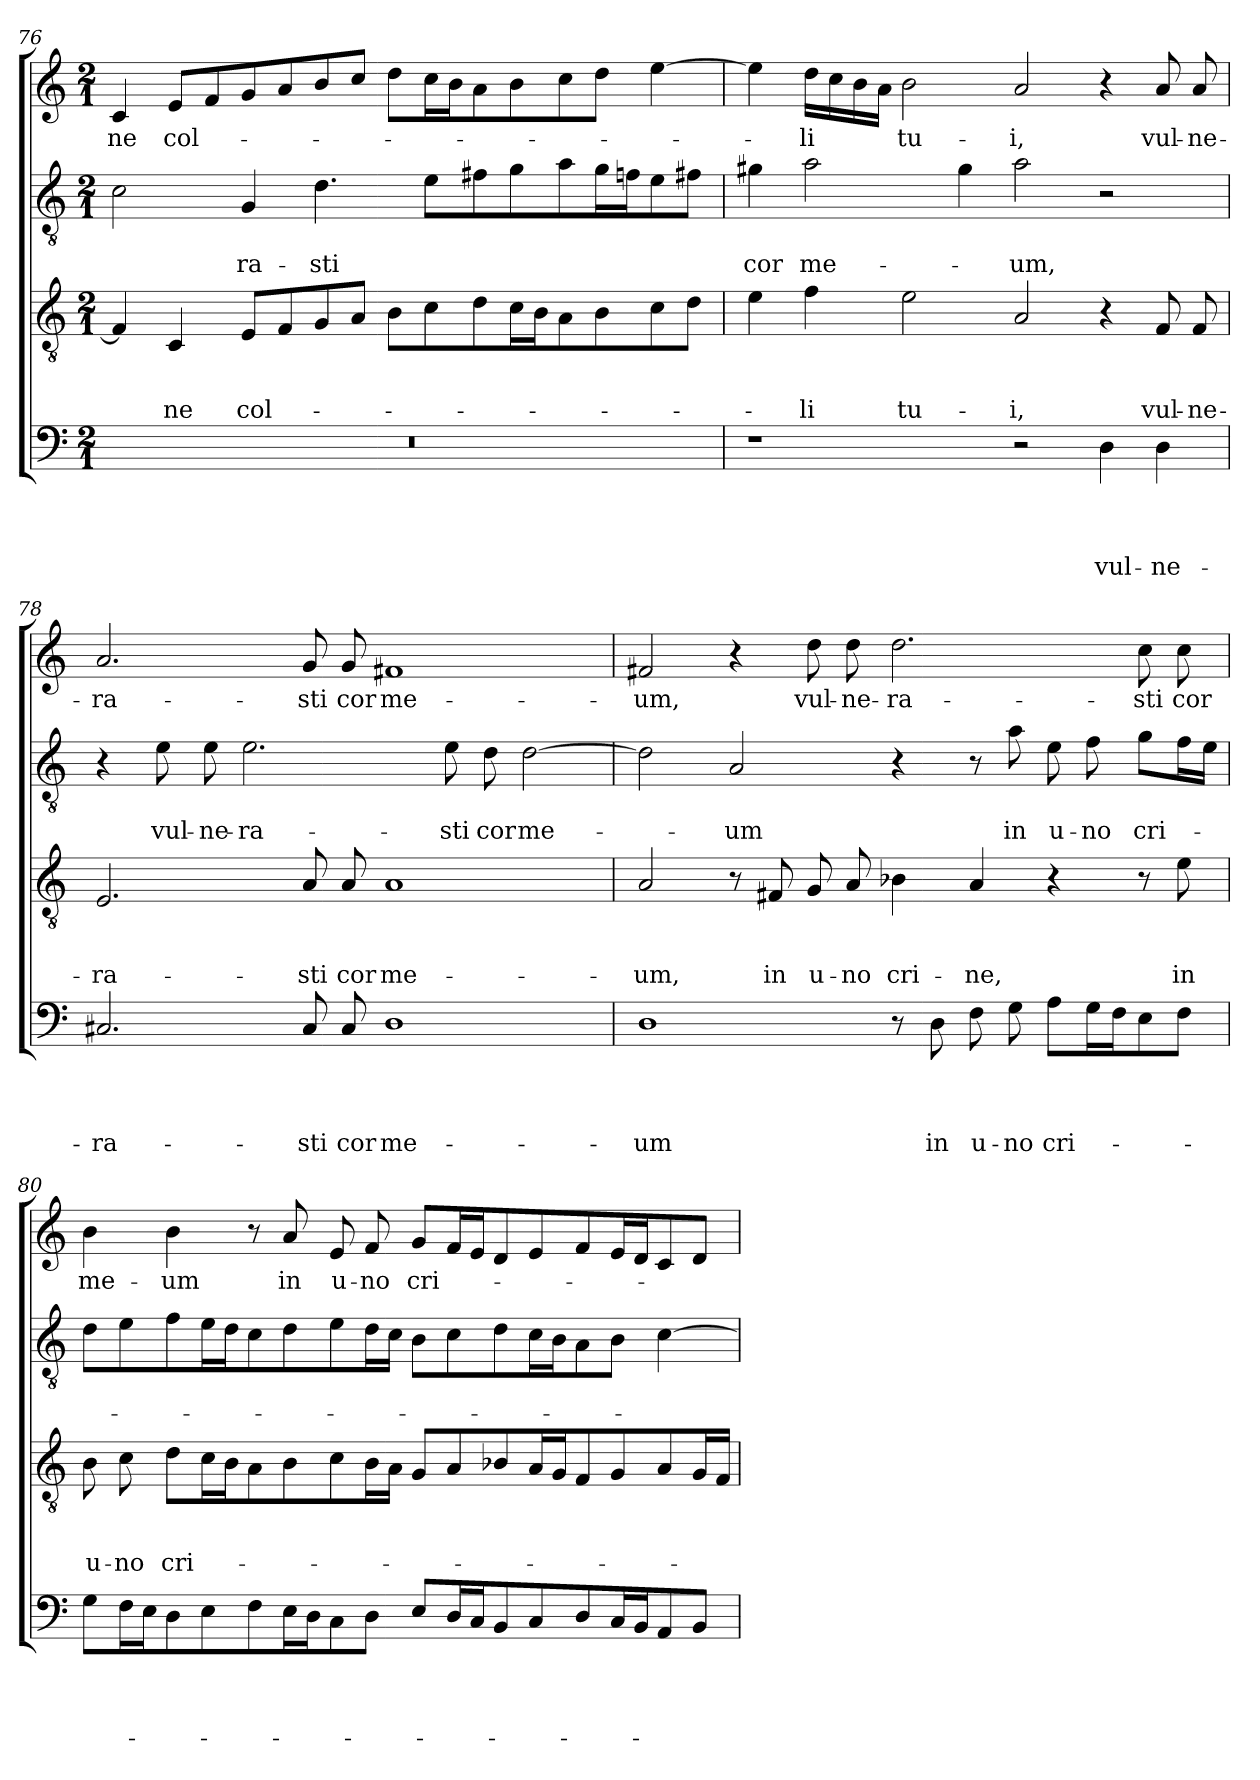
**kern	**text	**text	**text	**text	**kern	**text	**text	**text	**kern	**text	**text	**kern	**text
*part4	*part4	*part4	*part4	*part4	*part3	*part3	*part3	*part3	*part2	*part2	*part2	*part1	*part1
*staff4	*staff4	*staff4	*staff4	*staff4	*staff3	*staff3	*staff3	*staff3	*staff2	*staff2	*staff2	*staff1	*staff1
!!LO:LB:g=z
*clefF4	*	*	*	*	*clefGv2	*	*	*	*clefGv2	*	*	*clefG2	*
*k[]	*	*	*	*	*k[]	*	*	*	*k[]	*	*	*k[]	*
*C:	*	*	*	*	*C:	*	*	*	*C:	*	*	*C:	*
*M2/1	*	*	*	*	*M2/1	*	*	*	*M2/1	*	*	*M2/1	*
=76	=76	=76	=76	=76	=76	=76	=76	=76	=76	=76	=76	=76	=76
!	!	!	!	!	!	!	!	!	!	!	!	!	!LO:LY:b
0r	.	.	.	.	4F/]	.	.	.	2c\	.	.	4c/	-ne
!	!	!	!	!	!	!	!	!LO:LY:b	!	!	!	!	!LO:LY:b
.	.	.	.	.	4C/	.	.	-ne	.	.	.	8e/L	col-
.	.	.	.	.	.	.	.	.	.	.	.	8f/	.
!	!	!	!	!	!	!	!	!LO:LY:b	!	!	!LO:LY:b	!	!
.	.	.	.	.	8E/L	.	.	col-	4G/	.	-ra-	8g/	.
.	.	.	.	.	8F/	.	.	.	.	.	.	8a/	.
!	!	!	!	!	!	!	!	!	!	!	!LO:LY:b	!	!
.	.	.	.	.	8G/	.	.	.	4.d\	.	-sti	8b/	.
.	.	.	.	.	8A/J	.	.	.	.	.	.	8cc/J	.
.	.	.	.	.	8B\L	.	.	.	.	.	.	8dd\L	.
.	.	.	.	.	8c\	.	.	.	8e\L	.	.	16cc\L	.
.	.	.	.	.	.	.	.	.	.	.	.	16b\J	.
.	.	.	.	.	8d\	.	.	.	8f#X\	.	.	8a\	.
.	.	.	.	.	16c\L	.	.	.	8g\	.	.	8b\	.
.	.	.	.	.	16B\J	.	.	.	.	.	.	.	.
.	.	.	.	.	8A\	.	.	.	8a\	.	.	8cc\	.
.	.	.	.	.	8B\	.	.	.	16g\L	.	.	8dd\J	.
.	.	.	.	.	.	.	.	.	16fn\J	.	.	.	.
.	.	.	.	.	8c\	.	.	.	8e\	.	.	[4ee\	.
.	.	.	.	.	8d\J	.	.	.	8f#X\J	.	.	.	.
=77	=77	=77	=77	=77	=77	=77	=77	=77	=77	=77	=77	=77	=77
!	!	!	!	!	!	!	!	!	!	!	!LO:LY:b	!	!
1r	.	.	.	.	4e\	.	.	.	4g#X\	.	cor	4ee\]	.
!	!	!	!	!	!	!	!	!LO:LY:b	!	!	!LO:LY:b	!	!LO:LY:b
.	.	.	.	.	4f\	.	.	-li	2a\	.	me-	16dd\LL	-li
.	.	.	.	.	.	.	.	.	.	.	.	16cc\	.
.	.	.	.	.	.	.	.	.	.	.	.	16b\	.
.	.	.	.	.	.	.	.	.	.	.	.	16a\JJ	.
!	!	!	!	!	!	!	!	!LO:LY:b	!	!	!	!	!LO:LY:b
.	.	.	.	.	2e\	.	.	tu-	.	.	.	2b\	tu-
.	.	.	.	.	.	.	.	.	4g#\	.	.	.	.
!	!	!	!	!	!	!	!	!LO:LY:b	!	!	!LO:LY:b	!	!LO:LY:b
2r	.	.	.	.	2A/	.	.	-i,	2a\	.	-um,	2a/	-i,
!	!	!	!	!LO:LY:b	!	!	!	!	!	!	!	!	!
4D\	.	.	.	vul-	4r	.	.	.	2r	.	.	4r	.
!	!	!	!	!LO:LY:b	!	!	!	!LO:LY:b	!	!	!	!	!LO:LY:b
4D\	.	.	.	-ne-	8F/	.	.	vul-	.	.	.	8a/	vul-
!	!	!	!	!	!	!	!	!LO:LY:b	!	!	!	!	!LO:LY:b
.	.	.	.	.	8F/	.	.	-ne-	.	.	.	8a/	-ne-
=78	=78	=78	=78	=78	=78	=78	=78	=78	=78	=78	=78	=78	=78
!	!	!	!	!LO:LY:b	!	!	!	!LO:LY:b	!	!	!	!	!LO:LY:b
2.C#X/	.	.	.	-ra-	2.E/	.	.	-ra-	4r	.	.	2.a/	-ra-
!	!	!	!	!	!	!	!	!	!	!	!LO:LY:b	!	!
.	.	.	.	.	.	.	.	.	8e\	.	vul-	.	.
!	!	!	!	!	!	!	!	!	!	!	!LO:LY:b	!	!
.	.	.	.	.	.	.	.	.	8e\	.	-ne-	.	.
!	!	!	!	!	!	!	!	!	!	!	!LO:LY:b	!	!
.	.	.	.	.	.	.	.	.	2.e\	.	-ra-	.	.
!	!	!	!	!LO:LY:b	!	!	!	!LO:LY:b	!	!	!	!	!LO:LY:b
8C#/	.	.	.	-sti	8A/	.	.	-sti	.	.	.	8g/	-sti
!	!	!	!	!LO:LY:b	!	!	!	!LO:LY:b	!	!	!	!	!LO:LY:b
8C#/	.	.	.	cor	8A/	.	.	cor	.	.	.	8g/	cor
!	!	!	!	!LO:LY:b	!	!	!	!LO:LY:b	!	!	!	!	!LO:LY:b
1D	.	.	.	me-	1A	.	.	me-	.	.	.	1f#X	me-
!	!	!	!	!	!	!	!	!	!	!	!LO:LY:b	!	!
.	.	.	.	.	.	.	.	.	8e\	.	-sti	.	.
!	!	!	!	!	!	!	!	!	!	!	!LO:LY:b	!	!
.	.	.	.	.	.	.	.	.	8d\	.	cor	.	.
!	!	!	!	!	!	!	!	!	!	!	!LO:LY:b	!	!
.	.	.	.	.	.	.	.	.	[2d\	.	me-	.	.
!!LO:LB:g=z
=79	=79	=79	=79	=79	=79	=79	=79	=79	=79	=79	=79	=79	=79
!	!	!	!	!LO:LY:b	!	!	!	!LO:LY:b	!	!	!	!	!LO:LY:b
1D	.	.	.	-um	2A/	.	.	-um,	2d\]	.	.	2f#X/	-um,
!	!	!	!	!	!	!	!	!	!	!	!LO:LY:b	!	!
.	.	.	.	.	8r	.	.	.	2A/	.	-um	4r	.
!	!	!	!	!	!	!	!	!LO:LY:b	!	!	!	!	!
.	.	.	.	.	8F#X/	.	.	in	.	.	.	.	.
!	!	!	!	!	!	!	!	!LO:LY:b	!	!	!	!	!LO:LY:b
.	.	.	.	.	8G/	.	.	u-	.	.	.	8dd\	vul-
!	!	!	!	!	!	!	!	!LO:LY:b	!	!	!	!	!LO:LY:b
.	.	.	.	.	8A/	.	.	-no	.	.	.	8dd\	-ne-
!	!	!	!	!	!	!	!	!LO:LY:b	!	!	!	!	!LO:LY:b
8r	.	.	.	.	4B-X\	.	.	cri-	4r	.	.	2.dd\	-ra-
!	!	!	!	!LO:LY:b	!	!	!	!	!	!	!	!	!
8D\	.	.	.	in	.	.	.	.	.	.	.	.	.
!	!	!	!	!LO:LY:b	!	!	!	!LO:LY:b	!	!	!	!	!
8F\	.	.	.	u-	4A/	.	.	-ne,	8r	.	.	.	.
!	!	!	!	!LO:LY:b	!	!	!	!	!	!	!LO:LY:b	!	!
8G\	.	.	.	-no	.	.	.	.	8a\	.	in	.	.
!	!	!	!	!LO:LY:b	!	!	!	!	!	!	!LO:LY:b	!	!
8A\L	.	.	.	cri-	4r	.	.	.	8e\	.	u-	.	.
!	!	!	!	!	!	!	!	!	!	!	!LO:LY:b	!	!
16G\L	.	.	.	.	.	.	.	.	8f\	.	-no	.	.
16F\J	.	.	.	.	.	.	.	.	.	.	.	.	.
!	!	!	!	!	!	!	!	!	!	!	!LO:LY:b	!	!LO:LY:b
8E\	.	.	.	.	8r	.	.	.	8g\L	.	cri-	8cc\	-sti
!	!	!	!	!	!	!	!	!LO:LY:b	!	!	!	!	!LO:LY:b
8F\J	.	.	.	.	8e\	.	.	in	16f\L	.	.	8cc\	cor
.	.	.	.	.	.	.	.	.	16e\JJ	.	.	.	.
=80	=80	=80	=80	=80	=80	=80	=80	=80	=80	=80	=80	=80	=80
!	!	!	!	!	!	!	!	!LO:LY:b	!	!	!	!	!LO:LY:b
8G\L	.	.	.	.	8B\	.	.	u-	8d\L	.	.	4b\	me-
!	!	!	!	!	!	!	!	!LO:LY:b	!	!	!	!	!
16F\L	.	.	.	.	8c\	.	.	-no	8e\	.	.	.	.
16E\J	.	.	.	.	.	.	.	.	.	.	.	.	.
!	!	!	!	!	!	!	!	!LO:LY:b	!	!	!	!	!LO:LY:b
8D\	.	.	.	.	8d\L	.	.	cri-	8f\	.	.	4b\	-um
8E\	.	.	.	.	16c\L	.	.	.	16e\L	.	.	.	.
.	.	.	.	.	16B\J	.	.	.	16d\J	.	.	.	.
8F\	.	.	.	.	8A\	.	.	.	8c\	.	.	8r	.
!	!	!	!	!	!	!	!	!	!	!	!	!	!LO:LY:b
16E\L	.	.	.	.	8B\	.	.	.	8d\	.	.	8a/	in
16D\J	.	.	.	.	.	.	.	.	.	.	.	.	.
!	!	!	!	!	!	!	!	!	!	!	!	!	!LO:LY:b
8C\	.	.	.	.	8c\	.	.	.	8e\	.	.	8e/	u-
!	!	!	!	!	!	!	!	!	!	!	!	!	!LO:LY:b
8D\J	.	.	.	.	16B\L	.	.	.	16d\L	.	.	8f/	-no
.	.	.	.	.	16A\JJ	.	.	.	16c\JJ	.	.	.	.
!	!	!	!	!	!	!	!	!	!	!	!	!	!LO:LY:b
8E/L	.	.	.	.	8G/L	.	.	.	8B\L	.	.	8g/L	cri-
16D/L	.	.	.	.	8A/	.	.	.	8c\	.	.	16f/L	.
16C/J	.	.	.	.	.	.	.	.	.	.	.	16e/J	.
8BB/	.	.	.	.	8B-X/	.	.	.	8d\	.	.	8d/	.
8C/	.	.	.	.	16A/L	.	.	.	16c\L	.	.	8e/	.
.	.	.	.	.	16G/J	.	.	.	16B\J	.	.	.	.
8D/	.	.	.	.	8F/	.	.	.	8A\	.	.	8f/	.
16C/L	.	.	.	.	8G/	.	.	.	8B\J	.	.	16e/L	.
16BB/J	.	.	.	.	.	.	.	.	.	.	.	16d/J	.
8AA/	.	.	.	.	8A/	.	.	.	[4c\	.	.	8c/	.
8BB/J	.	.	.	.	16G/L	.	.	.	.	.	.	8d/J	.
.	.	.	.	.	16F/JJ	.	.	.	.	.	.	.	.
=	=	=	=	=	=	=	=	=	=	=	=	=	=
*-	*-	*-	*-	*-	*-	*-	*-	*-	*-	*-	*-	*-	*-
